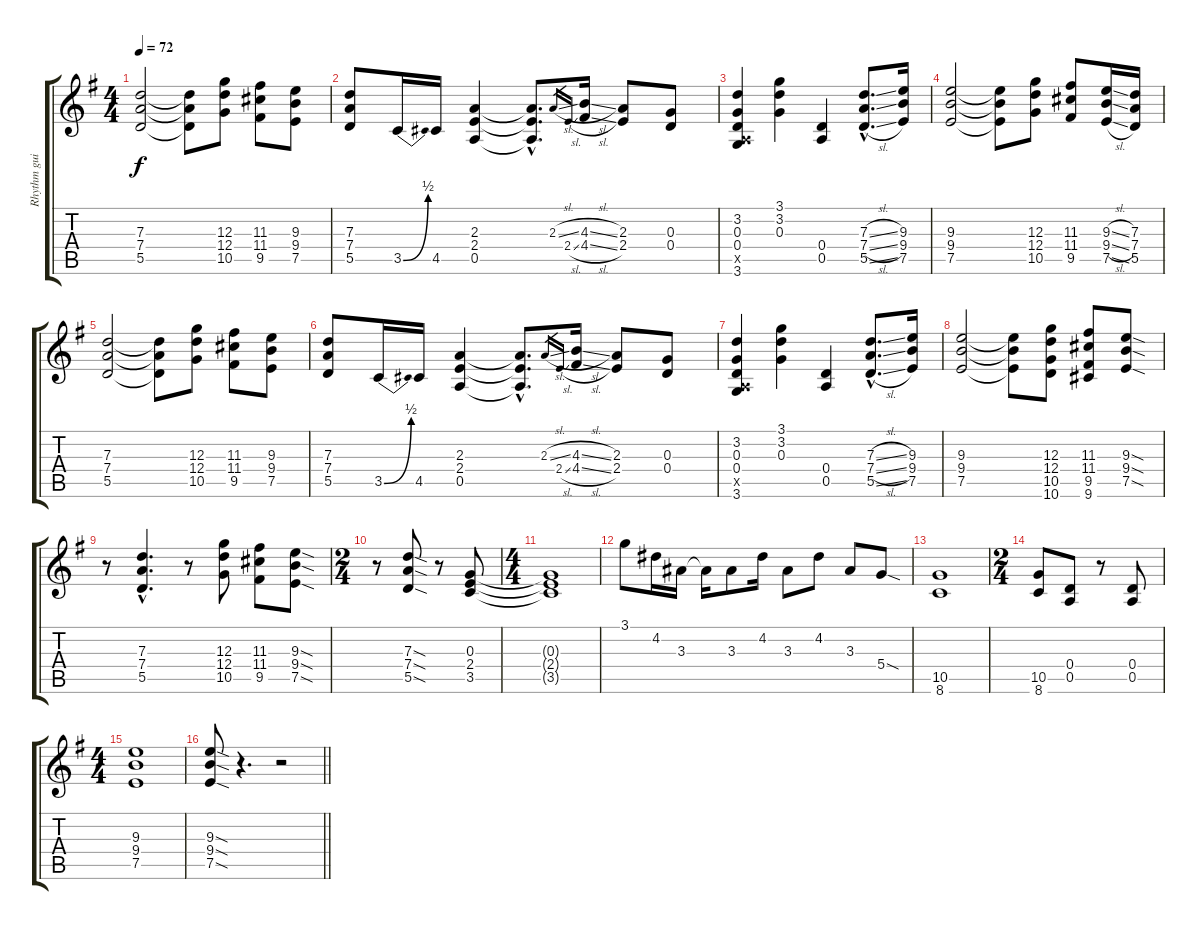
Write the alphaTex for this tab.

\track ("Rhythm guitar" "Rhythm gui") {instrument overdrivenguitar}
\staff {score tabs}
\tuning (E4 B3 G3 D3 A2 E2) {hide}
\ts (4 4)
\tempo 72
\clef g2
\ks g
(7.3 7.4 5.5).2{dy f} (7.3{t} 7.4{t} 5.5{t}).8 (12.3 12.4 10.5).8 (11.3 11.4 9.5).8 (9.3 9.4 7.5).8 |
(7.3 7.4 5.5).8 3.5{be (bend 0 0 60 2)}.16 4.5.16 (2.3 2.4 0.5).4 (2.3{hac t} 2.4{hac t} 0.5{hac t}).8{d} 2.3{sl}.16{gr} 2.4{sl}.16{gr} (4.3{sl} 4.4{sl}).16 (2.3 2.4).8 (0.3 0.4).8 |
(3.2 0.3 0.4 0.5{x} 3.6).4 (3.1 3.2 0.3).4 (0.4 0.5).4 (7.3{sl hac} 7.4{sl hac} 5.5{sl hac}).8{d} (9.3 9.4 7.5).16 |
(9.3 9.4 7.5).2 (9.3{t} 9.4{t} 7.5{t}).8 (12.3 12.4 10.5).8 (11.3 11.4 9.5).8 (9.3{sl} 9.4{sl} 7.5{sl}).16 (7.3 7.4 5.5).16 |
(7.3 7.4 5.5).2 (7.3{t} 7.4{t} 5.5{t}).8 (12.3 12.4 10.5).8 (11.3 11.4 9.5).8 (9.3 9.4 7.5).8 |
(7.3 7.4 5.5).8 3.5{be (bend 0 0 60 2)}.16 4.5.16 (2.3 2.4 0.5).4 (2.3{hac t} 2.4{hac t} 0.5{hac t}).8{d} 2.3{sl}.16{gr} 2.4{sl}.16{gr} (4.3{sl} 4.4{sl}).16 (2.3 2.4).8 (0.3 0.4).8 |
(3.2 0.3 0.4 0.5{x} 3.6).4 (3.1 3.2 0.3).4 (0.4 0.5).4 (7.3{sl hac} 7.4{sl hac} 5.5{sl hac}).8{d} (9.3 9.4 7.5).16 |
(9.3 9.4 7.5).2 (9.3{t} 9.4{t} 7.5{t}).8 (12.3 12.4 10.5 10.6).8 (11.3 11.4 9.5 9.6).8 (9.3{sod} 9.4{sod} 7.5{sod}).8 |
r.8 (7.3{hac} 7.4{hac} 5.5{hac}).4{d} r.8 (12.3 12.4 10.5).8 (11.3 11.4 9.5).8 (9.3{sod} 9.4{sod} 7.5{sod}).8 |
\ts (2 4)
r.8 (7.3{sod} 7.4{sod} 5.5{sod}).8 r.8 (0.3 2.4 3.5).8 |
\ts (4 4)
(0.3{t} 2.4{t} 3.5{t}).1 |
3.1.8 4.2.16 3.3.16 3.3{t}.16 3.3.8 4.2.16 3.3.8 4.2.8 3.3.8 5.4{sod}.8 |
(10.5 8.6).1 |
\ts (2 4)
(10.5 8.6).8 (0.4 0.5).8 r.8 (0.4 0.5).8 |
\ts (4 4)
(9.3 9.4 7.5).1 |
\barLineRight lightlight
(9.3{sod} 9.4{sod} 7.5{sod}).8 r.4{d} r.2
